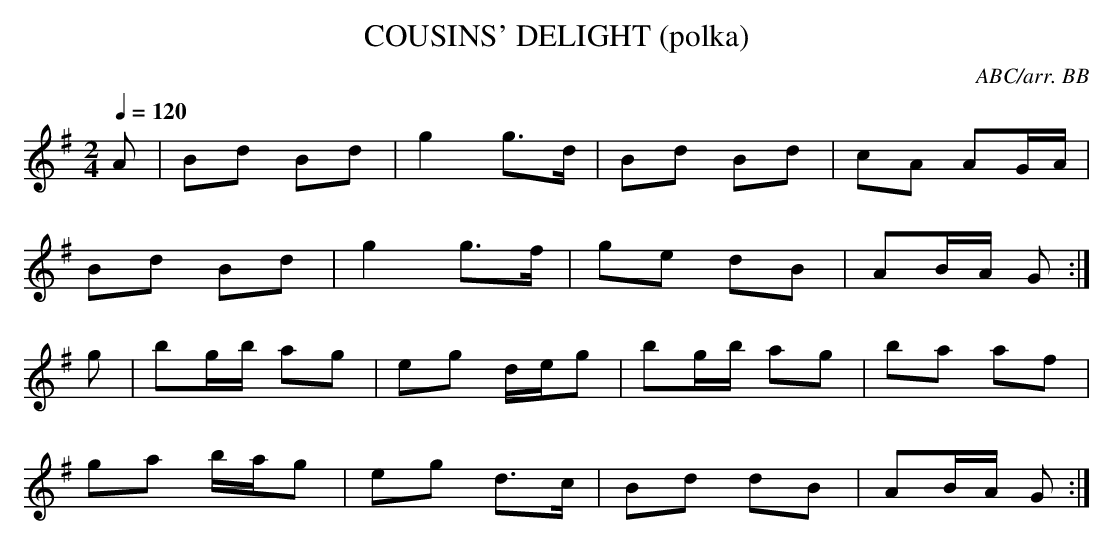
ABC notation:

X:1
T:COUSINS' DELIGHT (polka)
C:ABC/arr. BB
Q:1/4=120
L:1/8
M:2/4
K:G
A|Bd Bd|g2 g>d|Bd Bd|cA AG/A/|
Bd Bd|g2 g>f|ge dB|AB/A/ G :|
g|bg/b/ ag|eg d/e/g|bg/b/ ag|ba af|
ga b/a/g|eg d>c|Bd dB|AB/A/ G :|
